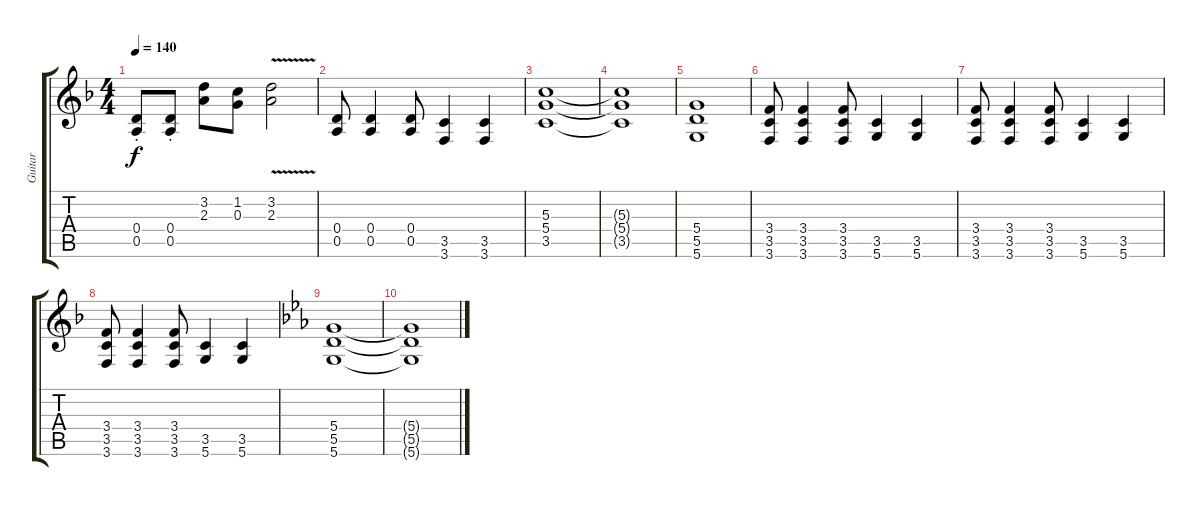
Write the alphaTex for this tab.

\track ("Guitar" "Guitar") {instrument overdrivenguitar}
\staff {score tabs}
\tuning (E4 B3 G3 D3 A2 D2) {hide}
\ts (4 4)
\tempo 140
\clef g2
\ks dminor
(0.4{st} 0.5{st}).8{dy f} (0.4{st} 0.5{st}).8 (3.2 2.3).8 (1.2 0.3).8 (3.2{v} 2.3{v}).2 |
(0.4 0.5).8 (0.4 0.5).4 (0.4 0.5).8 (3.5 3.6).4 (3.5 3.6).4 |
(5.3 5.4 3.5).1 |
(5.3{t} 5.4{t} 3.5{t}).1 |
(5.4 5.5 5.6).1 |
(3.4 3.5 3.6).8 (3.4 3.5 3.6).4 (3.4 3.5 3.6).8 (3.5 5.6).4 (3.5 5.6).4 |
(3.4 3.5 3.6).8 (3.4 3.5 3.6).4 (3.4 3.5 3.6).8 (3.5 5.6).4 (3.5 5.6).4 |
(3.4 3.5 3.6).8 (3.4 3.5 3.6).4 (3.4 3.5 3.6).8 (3.5 5.6).4 (3.5 5.6).4 |
\ks cminor
(5.4 5.5 5.6).1 |
(5.4{t} 5.5{t} 5.6{t}).1
